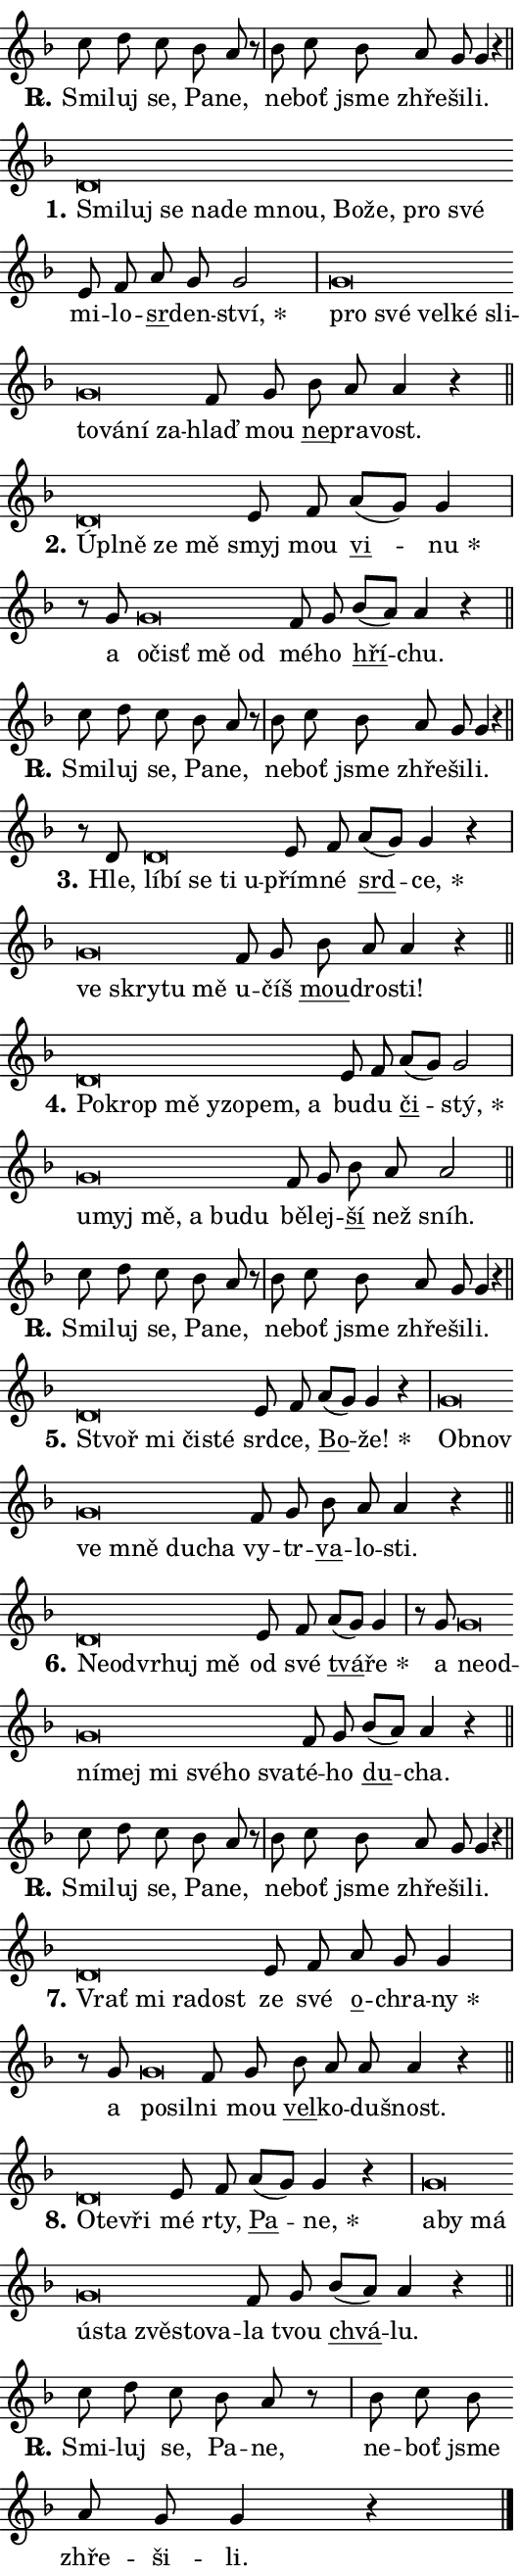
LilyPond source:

\version "2.24.0"
\header { tagline = "" }
\paper {
  indent = 0\cm
  top-margin = 0\cm
  right-margin = 0.13\cm % to fit lyric hyphens
  bottom-margin = 0\cm
  left-margin = 0\cm
  paper-width = 9\cm
  page-breaking = #ly:one-page-breaking
  system-system-spacing.basic-distance = #11
  score-system-spacing.basic-distance = #11
  ragged-last = ##f
}


%% Author: Thomas Morley
%% https://lists.gnu.org/archive/html/lilypond-user/2020-05/msg00002.html
#(define (line-position grob)
"Returns position of @var[grob} in current system:
   @code{'start}, if at first time-step
   @code{'end}, if at last time-step
   @code{'middle} otherwise
"
  (let* ((col (ly:item-get-column grob))
         (ln (ly:grob-object col 'left-neighbor))
         (rn (ly:grob-object col 'right-neighbor))
         (col-to-check-left (if (ly:grob? ln) ln col))
         (col-to-check-right (if (ly:grob? rn) rn col))
         (break-dir-left
           (and
             (ly:grob-property col-to-check-left 'non-musical #f)
             (ly:item-break-dir col-to-check-left)))
         (break-dir-right
           (and
             (ly:grob-property col-to-check-right 'non-musical #f)
             (ly:item-break-dir col-to-check-right))))
        (cond ((eqv? 1 break-dir-left) 'start)
              ((eqv? -1 break-dir-right) 'end)
              (else 'middle))))

#(define (tranparent-at-line-position vctor)
  (lambda (grob)
  "Relying on @code{line-position} select the relevant enry from @var{vctor}.
Used to determine transparency,"
    (case (line-position grob)
      ((end) (not (vector-ref vctor 0)))
      ((middle) (not (vector-ref vctor 1)))
      ((start) (not (vector-ref vctor 2))))))

noteHeadBreakVisibility =
#(define-music-function (break-visibility)(vector?)
"Makes @code{NoteHead}s transparent relying on @var{break-visibility}"
#{
  \override NoteHead.transparent =
    #(tranparent-at-line-position break-visibility)
#})

#(define delete-ledgers-for-transparent-note-heads
  (lambda (grob)
    "Reads whether a @code{NoteHead} is transparent.
If so this @code{NoteHead} is removed from @code{'note-heads} from
@var{grob}, which is supposed to be @code{LedgerLineSpanner}.
As a result ledgers are not printed for this @code{NoteHead}"
    (let* ((nhds-array (ly:grob-object grob 'note-heads))
           (nhds-list
             (if (ly:grob-array? nhds-array)
                 (ly:grob-array->list nhds-array)
                 '()))
           ;; Relies on the transparent-property being done before
           ;; Staff.LedgerLineSpanner.after-line-breaking is executed.
           ;; This is fragile ...
           (to-keep
             (remove
               (lambda (nhd)
                 (ly:grob-property nhd 'transparent #f))
               nhds-list)))
      ;; TODO find a better method to iterate over grob-arrays, similiar
      ;; to filter/remove etc for lists
      ;; For now rebuilt from scratch
      (set! (ly:grob-object grob 'note-heads)  '())
      (for-each
        (lambda (nhd)
          (ly:pointer-group-interface::add-grob grob 'note-heads nhd))
        to-keep))))

squashNotes = {
  \override NoteHead.X-extent = #'(-0.2 . 0.2)
  \override NoteHead.Y-extent = #'(-0.75 . 0)
  \override NoteHead.stencil =
    #(lambda (grob)
       (let ((pos (ly:grob-property grob 'staff-position)))
         (begin
           (if (< pos -7) (display "ERROR: Lower brevis then expected\n") (display ""))
           (if (<= pos -6) ly:text-interface::print ly:note-head::print))))
}
unSquashNotes = {
  \revert NoteHead.X-extent
  \revert NoteHead.Y-extent
  \revert NoteHead.stencil
}

hideNotes = \noteHeadBreakVisibility #begin-of-line-visible
unHideNotes = \noteHeadBreakVisibility #all-visible

% work-around for resetting accidentals
% https://lilypond.org/doc/v2.23/Documentation/notation/displaying-rhythms#unmetered-music
cadenzaMeasure = {
  \cadenzaOff
  \partial 1024 s1024
  \cadenzaOn
}

#(define-markup-command (accent layout props text) (markup?)
  "Underline accented syllable"
  (interpret-markup layout props
    #{\markup \override #'(offset . 4.3) \underline { #text }#}))

responsum = \markup \concat {
  "R" \hspace #-1.05 \path #0.1 #'((moveto 0 0.07) (lineto 0.9 0.8)) \hspace #0.05 "."
}

spaceSize = #0.6828661417322834 % exact space size for TeX Gyre Schola

\layout {
  \context {
    \Staff
    \remove "Time_signature_engraver"
    \override LedgerLineSpanner.after-line-breaking = #delete-ledgers-for-transparent-note-heads
  }
  \context {
    \Lyrics {
      \override LyricSpace.minimum-distance = \spaceSize
      \override LyricText.font-name = #"TeX Gyre Schola"
      \override LyricText.font-size = 1
      \override StanzaNumber.font-name = #"TeX Gyre Schola Bold"
      \override StanzaNumber.font-size = 1
    }
  }
  \context {
    \Score 
    \override NoteHead.text =
      #(lambda (grob) 
        (let ((pos (ly:grob-property grob 'staff-position)))
          #{\markup {
            \combine
              \halign #-0.55 \raise #(if (= pos -6) 0 0.5) \override #'(thickness . 2) \draw-line #'(3.2 . 0)
              \musicglyph "noteheads.sM1"
          }#}))
  }
}

% magnetic-lyrics.ily
%
%   written by
%     Jean Abou Samra <jean@abou-samra.fr>
%     Werner Lemberg <wl@gnu.org>
%
%   adapted by
%     Jiri Hon <jiri.hon@gmail.com>
%
% Version 2022-Apr-15

% https://www.mail-archive.com/lilypond-user@gnu.org/msg149350.html

#(define (Left_hyphen_pointer_engraver context)
   "Collect syllable-hyphen-syllable occurrences in lyrics and store
them in properties.  This engraver only looks to the left.  For
example, if the lyrics input is @code{foo -- bar}, it does the
following.

@itemize @bullet
@item
Set the @code{text} property of the @code{LyricHyphen} grob between
@q{foo} and @q{bar} to @code{foo}.

@item
Set the @code{left-hyphen} property of the @code{LyricText} grob with
text @q{foo} to the @code{LyricHyphen} grob between @q{foo} and
@q{bar}.
@end itemize

Use this auxiliary engraver in combination with the
@code{lyric-@/text::@/apply-@/magnetic-@/offset!} hook."
   (let ((hyphen #f)
         (text #f))
     (make-engraver
      (acknowledgers
       ((lyric-syllable-interface engraver grob source-engraver)
        (set! text grob)))
      (end-acknowledgers
       ((lyric-hyphen-interface engraver grob source-engraver)
        ;(when (not (grob::has-interface grob 'lyric-space-interface))
          (set! hyphen grob)));)
      ((stop-translation-timestep engraver)
       (when (and text hyphen)
         (ly:grob-set-object! text 'left-hyphen hyphen))
       (set! text #f)
       (set! hyphen #f)))))

#(define (lyric-text::apply-magnetic-offset! grob)
   "If the space between two syllables is less than the value in
property @code{LyricText@/.details@/.squash-threshold}, move the right
syllable to the left so that it gets concatenated with the left
syllable.

Use this function as a hook for
@code{LyricText@/.after-@/line-@/breaking} if the
@code{Left_@/hyphen_@/pointer_@/engraver} is active."
   (let ((hyphen (ly:grob-object grob 'left-hyphen #f)))
     (when hyphen
       (let ((left-text (ly:spanner-bound hyphen LEFT)))
         (when (grob::has-interface left-text 'lyric-syllable-interface)
           (let* ((common (ly:grob-common-refpoint grob left-text X))
                  (this-x-ext (ly:grob-extent grob common X))
                  (left-x-ext
                   (begin
                     ;; Trigger magnetism for left-text.
                     (ly:grob-property left-text 'after-line-breaking)
                     (ly:grob-extent left-text common X)))
                  ;; `delta` is the gap width between two syllables.
                  (delta (- (interval-start this-x-ext)
                            (interval-end left-x-ext)))
                  (details (ly:grob-property grob 'details))
                  (threshold (assoc-get 'squash-threshold details 0.2)))
             (when (< delta threshold)
               (let* (;; We have to manipulate the input text so that
                      ;; ligatures crossing syllable boundaries are not
                      ;; disabled.  For languages based on the Latin
                      ;; script this is essentially a beautification.
                      ;; However, for non-Western scripts it can be a
                      ;; necessity.
                      (lt (ly:grob-property left-text 'text))
                      (rt (ly:grob-property grob 'text))
                      (is-space (grob::has-interface hyphen 'lyric-space-interface))
                      (space (if is-space " " ""))
                      (extra-delta (if is-space spaceSize 0))
                      ;; Append new syllable.
                      (ltrt-space (if (and (string? lt) (string? rt))
                                (string-append lt space rt)
                                (make-concat-markup (list lt space rt))))
                      ;; Right-align `ltrt` to the right side.
                      (ltrt-space-markup (grob-interpret-markup
                               grob
                               (make-translate-markup
                                (cons (interval-length this-x-ext) 0)
                                (make-right-align-markup ltrt-space)))))
                 (begin
                   ;; Don't print `left-text`.
                   (ly:grob-set-property! left-text 'stencil #f)
                   ;; Set text and stencil (which holds all collected
                   ;; syllables so far) and shift it to the left.
                   (ly:grob-set-property! grob 'text ltrt-space)
                   (ly:grob-set-property! grob 'stencil ltrt-space-markup)
                   (ly:grob-translate-axis! grob (- (- delta extra-delta)) X))))))))))


#(define (lyric-hyphen::displace-bounds-first grob)
   ;; Make very sure this callback isn't triggered too early.
   (let ((left (ly:spanner-bound grob LEFT))
         (right (ly:spanner-bound grob RIGHT)))
     (ly:grob-property left 'after-line-breaking)
     (ly:grob-property right 'after-line-breaking)
     (ly:lyric-hyphen::print grob)))

squashThreshold = #0.4

\layout {
  \context {
    \Lyrics
    \consists #Left_hyphen_pointer_engraver
    \override LyricText.after-line-breaking =
      #lyric-text::apply-magnetic-offset!
    \override LyricHyphen.stencil = #lyric-hyphen::displace-bounds-first
    \override LyricText.details.squash-threshold = \squashThreshold
    \override LyricHyphen.minimum-distance = 0
    \override LyricHyphen.minimum-length = \squashThreshold
  }
}

squashText = \override LyricText.details.squash-threshold = 9999
unSquashText = \override LyricText.details.squash-threshold = \squashThreshold

leftText = \override LyricText.self-alignment-X = #LEFT
unLeftText = \revert LyricText.self-alignment-X

starOffset = #(lambda (grob) 
                (let ((x_offset (ly:self-alignment-interface::aligned-on-x-parent grob)))
                  (if (= x_offset 0) 0 (+ x_offset 1.2))))

star = #(define-music-function (syllable)(string?)
"Append star separator at the end of a syllable"
#{
  \once \override LyricText.X-offset = #starOffset
  \lyricmode { \markup {
    #syllable
    \override #'((font-name . "TeX Gyre Schola Bold")) \hspace #0.2 \lower #0.65 \larger "*"
  } }
#})

starAccent = #(define-music-function (syllable)(string?)
"Append star separator at the end of a syllable and make accent"
#{
  \once \override LyricText.X-offset = #starOffset
  \lyricmode { \markup {
    \accent #syllable
    \override #'((font-name . "TeX Gyre Schola Bold")) \hspace #0.2 \lower #0.65 \larger "*"
  } }
#})

breath = #(define-music-function (syllable)(string?)
"Append breathing indicator at the end of a syllable"
#{
  \lyricmode { \markup { #syllable "+" } }
#})

optionalBreath = #(define-music-function (syllable)(string?)
"Append optional breathing indicator at the end of a syllable"
#{
  \lyricmode { \markup { #syllable "(+)" } }
#})


\score {
    <<
        \new Voice = "melody" { \cadenzaOn \key f \major \relative { c''8 d c bes a r \cadenzaMeasure \bar "|" bes c bes \bar "" a g g4 r \cadenzaMeasure \bar "||" \break } }
        \new Lyrics \lyricsto "melody" { \lyricmode { \set stanza = \responsum
Smi -- luj se, Pa -- ne, ne -- boť jsme zhře -- ši -- li. } }
    >>
    \layout {}
}

\score {
    <<
        \new Voice = "melody" { \cadenzaOn \key f \major \relative { \squashNotes d'\breve*1/16 \hideNotes \breve*1/16 \bar "" \breve*1/16 \bar "" \breve*1/16 \bar "" \breve*1/16 \bar "" \breve*1/16 \bar "" \breve*1/16 \bar "" \breve*1/16 \bar "" \breve*1/16 \breve*1/16 \bar "" \unHideNotes \unSquashNotes e8 f \bar "" a g g2 \cadenzaMeasure \bar "|" \squashNotes g\breve*1/16 \hideNotes \breve*1/16 \bar "" \breve*1/16 \bar "" \breve*1/16 \bar "" \breve*1/16 \bar "" \breve*1/16 \bar "" \breve*1/16 \bar "" \breve*1/16 \breve*1/16 \bar "" \unHideNotes \unSquashNotes f8 g \bar "" bes a a4 r \cadenzaMeasure \bar "||" \break } }
        \new Lyrics \lyricsto "melody" { \lyricmode { \set stanza = "1."
\leftText Smi -- \squashText luj se na -- de mnou, Bo -- že, pro své \unLeftText \unSquashText mi -- lo -- \markup \accent sr -- den -- \star ství, \leftText pro \squashText své vel -- ké sli -- to -- vá -- ní za -- \unLeftText \unSquashText hlaď mou \markup \accent ne -- pra -- vost. } }
    >>
    \layout {}
}

\score {
    <<
        \new Voice = "melody" { \cadenzaOn \key f \major \relative { \squashNotes d'\breve*1/16 \hideNotes \breve*1/16 \bar "" \breve*1/16 \breve*1/16 \bar "" \unHideNotes \unSquashNotes e8 f \bar "" a[( g)] g4 \cadenzaMeasure \bar "|" r8 g8 \squashNotes g\breve*1/16 \hideNotes \breve*1/16 \bar "" \breve*1/16 \breve*1/16 \bar "" \unHideNotes \unSquashNotes f8 g \bar "" bes[( a)] a4 r \cadenzaMeasure \bar "||" \break } }
        \new Lyrics \lyricsto "melody" { \lyricmode { \set stanza = "2."
\leftText Úpl -- \squashText ně ze mě \unLeftText \unSquashText smyj mou \markup \accent vi -- \star nu a \leftText o -- \squashText čisť mě od \unLeftText \unSquashText mé -- ho \markup \accent hří -- chu. } }
    >>
    \layout {}
}

\score {
    <<
        \new Voice = "melody" { \cadenzaOn \key f \major \relative { c''8 d c bes a r \cadenzaMeasure \bar "|" bes c bes \bar "" a g g4 r \cadenzaMeasure \bar "||" \break } }
        \new Lyrics \lyricsto "melody" { \lyricmode { \set stanza = \responsum
Smi -- luj se, Pa -- ne, ne -- boť jsme zhře -- ši -- li. } }
    >>
    \layout {}
}

\score {
    <<
        \new Voice = "melody" { \cadenzaOn \key f \major \relative { r8 d'8 \squashNotes d\breve*1/16 \hideNotes \breve*1/16 \bar "" \breve*1/16 \bar "" \breve*1/16 \breve*1/16 \bar "" \unHideNotes \unSquashNotes e8 f \bar "" a[( g)] g4 r \cadenzaMeasure \bar "|" \squashNotes g\breve*1/16 \hideNotes \breve*1/16 \bar "" \breve*1/16 \breve*1/16 \bar "" \unHideNotes \unSquashNotes f8 g \bar "" bes a a4 r \cadenzaMeasure \bar "||" \break } }
        \new Lyrics \lyricsto "melody" { \lyricmode { \set stanza = "3."
Hle, \leftText lí -- \squashText bí se ti u -- \unLeftText \unSquashText přím -- né \markup \accent srd -- \star ce, \leftText ve \squashText skry -- tu mě \unLeftText \unSquashText u -- číš \markup \accent mou -- dro -- sti! } }
    >>
    \layout {}
}

\score {
    <<
        \new Voice = "melody" { \cadenzaOn \key f \major \relative { \squashNotes d'\breve*1/16 \hideNotes \breve*1/16 \bar "" \breve*1/16 \bar "" \breve*1/16 \bar "" \breve*1/16 \bar "" \breve*1/16 \breve*1/16 \bar "" \unHideNotes \unSquashNotes e8 f \bar "" a[( g)] g2 \cadenzaMeasure \bar "|" \squashNotes g\breve*1/16 \hideNotes \breve*1/16 \bar "" \breve*1/16 \bar "" \breve*1/16 \bar "" \breve*1/16 \breve*1/16 \bar "" \unHideNotes \unSquashNotes f8 g \bar "" bes a a2 \cadenzaMeasure \bar "||" \break } }
        \new Lyrics \lyricsto "melody" { \lyricmode { \set stanza = "4."
\leftText Po -- \squashText krop mě y -- zo -- pem, a \unLeftText \unSquashText bu -- du \markup \accent či -- \star stý, \leftText u -- \squashText myj mě, a bu -- du \unLeftText \unSquashText bě -- lej -- \markup \accent ší než sníh. } }
    >>
    \layout {}
}

\score {
    <<
        \new Voice = "melody" { \cadenzaOn \key f \major \relative { c''8 d c bes a r \cadenzaMeasure \bar "|" bes c bes \bar "" a g g4 r \cadenzaMeasure \bar "||" \break } }
        \new Lyrics \lyricsto "melody" { \lyricmode { \set stanza = \responsum
Smi -- luj se, Pa -- ne, ne -- boť jsme zhře -- ši -- li. } }
    >>
    \layout {}
}

\score {
    <<
        \new Voice = "melody" { \cadenzaOn \key f \major \relative { \squashNotes d'\breve*1/16 \hideNotes \breve*1/16 \bar "" \breve*1/16 \breve*1/16 \bar "" \unHideNotes \unSquashNotes e8 f \bar "" a[( g)] g4 r \cadenzaMeasure \bar "|" \squashNotes g\breve*1/16 \hideNotes \breve*1/16 \bar "" \breve*1/16 \bar "" \breve*1/16 \bar "" \breve*1/16 \breve*1/16 \bar "" \unHideNotes \unSquashNotes f8 g \bar "" bes a a4 r \cadenzaMeasure \bar "||" \break } }
        \new Lyrics \lyricsto "melody" { \lyricmode { \set stanza = "5."
\leftText Stvoř \squashText mi či -- sté \unLeftText \unSquashText srd -- ce, \markup \accent Bo -- \star že! \leftText Ob -- \squashText nov ve mně du -- cha \unLeftText \unSquashText vy -- tr -- \markup \accent va -- lo -- sti. } }
    >>
    \layout {}
}

\score {
    <<
        \new Voice = "melody" { \cadenzaOn \key f \major \relative { \squashNotes d'\breve*1/16 \hideNotes \breve*1/16 \bar "" \breve*1/16 \bar "" \breve*1/16 \breve*1/16 \bar "" \unHideNotes \unSquashNotes e8 f \bar "" a[( g)] g4 \cadenzaMeasure \bar "|" r8 g8 \squashNotes g\breve*1/16 \hideNotes \breve*1/16 \bar "" \breve*1/16 \bar "" \breve*1/16 \bar "" \breve*1/16 \bar "" \breve*1/16 \bar "" \breve*1/16 \breve*1/16 \bar "" \unHideNotes \unSquashNotes f8 g \bar "" bes[( a)] a4 r \cadenzaMeasure \bar "||" \break } }
        \new Lyrics \lyricsto "melody" { \lyricmode { \set stanza = "6."
\leftText Ne -- \squashText od -- vr -- huj mě \unLeftText \unSquashText od své \markup \accent tvá -- \star ře a \leftText ne -- \squashText od -- ní -- mej mi své -- ho sva -- \unLeftText \unSquashText té -- ho \markup \accent du -- cha. } }
    >>
    \layout {}
}

\score {
    <<
        \new Voice = "melody" { \cadenzaOn \key f \major \relative { c''8 d c bes a r \cadenzaMeasure \bar "|" bes c bes \bar "" a g g4 r \cadenzaMeasure \bar "||" \break } }
        \new Lyrics \lyricsto "melody" { \lyricmode { \set stanza = \responsum
Smi -- luj se, Pa -- ne, ne -- boť jsme zhře -- ši -- li. } }
    >>
    \layout {}
}

\score {
    <<
        \new Voice = "melody" { \cadenzaOn \key f \major \relative { \squashNotes d'\breve*1/16 \hideNotes \breve*1/16 \bar "" \breve*1/16 \breve*1/16 \bar "" \unHideNotes \unSquashNotes e8 f \bar "" a g g4 \cadenzaMeasure \bar "|" r8 g8 \squashNotes g\breve*1/16 \hideNotes \breve*1/16 \bar "" \unHideNotes \unSquashNotes f8 g \bar "" bes a a a4 r \cadenzaMeasure \bar "||" \break } }
        \new Lyrics \lyricsto "melody" { \lyricmode { \set stanza = "7."
\leftText Vrať \squashText mi ra -- dost \unLeftText \unSquashText ze své \markup \accent o -- chra -- \star ny a \leftText po -- \squashText sil -- \unLeftText \unSquashText ni mou \markup \accent vel -- ko -- du -- šnost. } }
    >>
    \layout {}
}

\score {
    <<
        \new Voice = "melody" { \cadenzaOn \key f \major \relative { \squashNotes d'\breve*1/16 \hideNotes \breve*1/16 \breve*1/16 \bar "" \unHideNotes \unSquashNotes e8 f \bar "" a[( g)] g4 r \cadenzaMeasure \bar "|" \squashNotes g\breve*1/16 \hideNotes \breve*1/16 \bar "" \breve*1/16 \bar "" \breve*1/16 \bar "" \breve*1/16 \bar "" \breve*1/16 \bar "" \breve*1/16 \breve*1/16 \bar "" \unHideNotes \unSquashNotes f8 g \bar "" bes[( a)] a4 r \cadenzaMeasure \bar "||" \break } }
        \new Lyrics \lyricsto "melody" { \lyricmode { \set stanza = "8."
\leftText O -- \squashText te -- vři \unLeftText \unSquashText mé rty, \markup \accent Pa -- \star ne, \leftText a -- \squashText by má ú -- sta zvě -- sto -- va -- \unLeftText \unSquashText la tvou \markup \accent chvá -- lu. } }
    >>
    \layout {}
}

\score {
    <<
        \new Voice = "melody" { \cadenzaOn \key f \major \relative { c''8 d c bes a r \cadenzaMeasure \bar "|" bes c bes \bar "" a g g4 r \cadenzaMeasure \bar "||" \break } \bar "|." }
        \new Lyrics \lyricsto "melody" { \lyricmode { \set stanza = \responsum
Smi -- luj se, Pa -- ne, ne -- boť jsme zhře -- ši -- li. } }
    >>
    \layout {}
}
